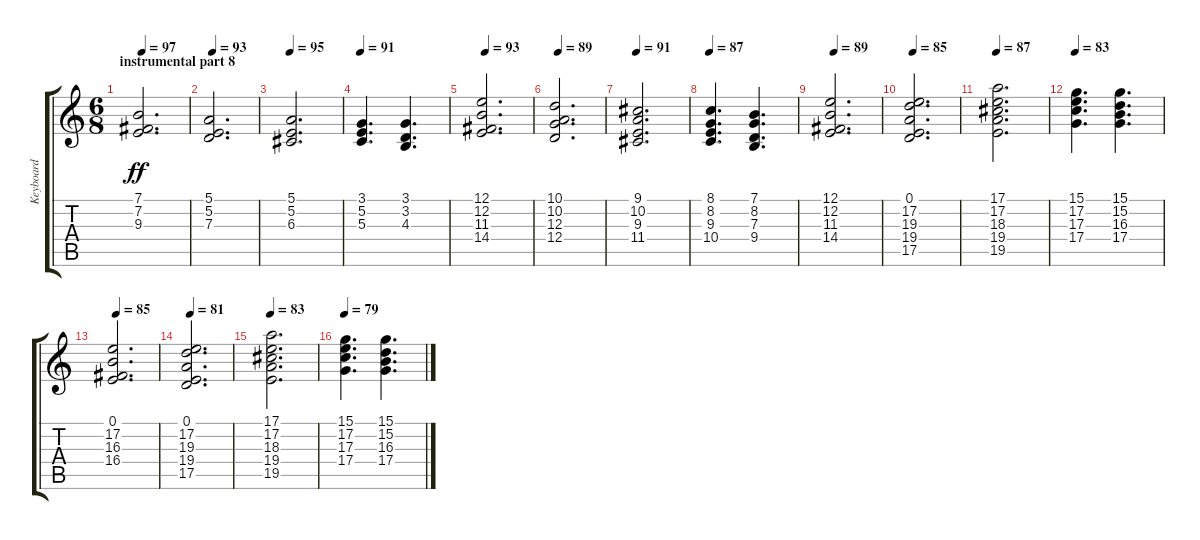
\track ("Keyboard" "Keyboard") {instrument drawbarorgan}
\staff {score tabs}
\tuning (E4 B3 G3 D3 A2 E2) {hide}
\ts (6 8)
\section ("" "instrumental part 8")
\tempo 95
\tempo 97
\clef g2
\ks c
(7.1 7.2 9.3).2{d dy ff} |
\tempo 93
(5.1 5.2 7.3).2{d} |
\tempo 95
(5.1 5.2 6.3).2{d} |
\tempo 91
(3.1 5.2 5.3).4{d} (3.1 3.2 4.3).4{d} |
\tempo 93
(12.1 12.2 11.3 14.4).2{d} |
\tempo 89
(10.1 10.2 12.3 12.4).2{d} |
\tempo 91
(9.1 10.2 9.3 11.4).2{d} |
\tempo 87
(8.1 8.2 9.3 10.4).4{d} (7.1 8.2 7.3 9.4).4{d} |
\tempo 89
(12.1 12.2 11.3 14.4).2{d} |
\tempo 85
(0.1 17.2 19.3 19.4 17.5).2{d} |
\tempo 87
(17.1 17.2 18.3 19.4 19.5).2{d} |
\tempo 83
(15.1 17.2 17.3 17.4).4{d} (15.1 15.2 16.3 17.4).4{d} |
\tempo 85
(0.1 17.2 16.3 16.4).2{d} |
\tempo 81
(0.1 17.2 19.3 19.4 17.5).2{d} |
\tempo 83
(17.1 17.2 18.3 19.4 19.5).2{d} |
\tempo 79
(15.1 17.2 17.3 17.4).4{d} (15.1 15.2 16.3 17.4).4{d}
